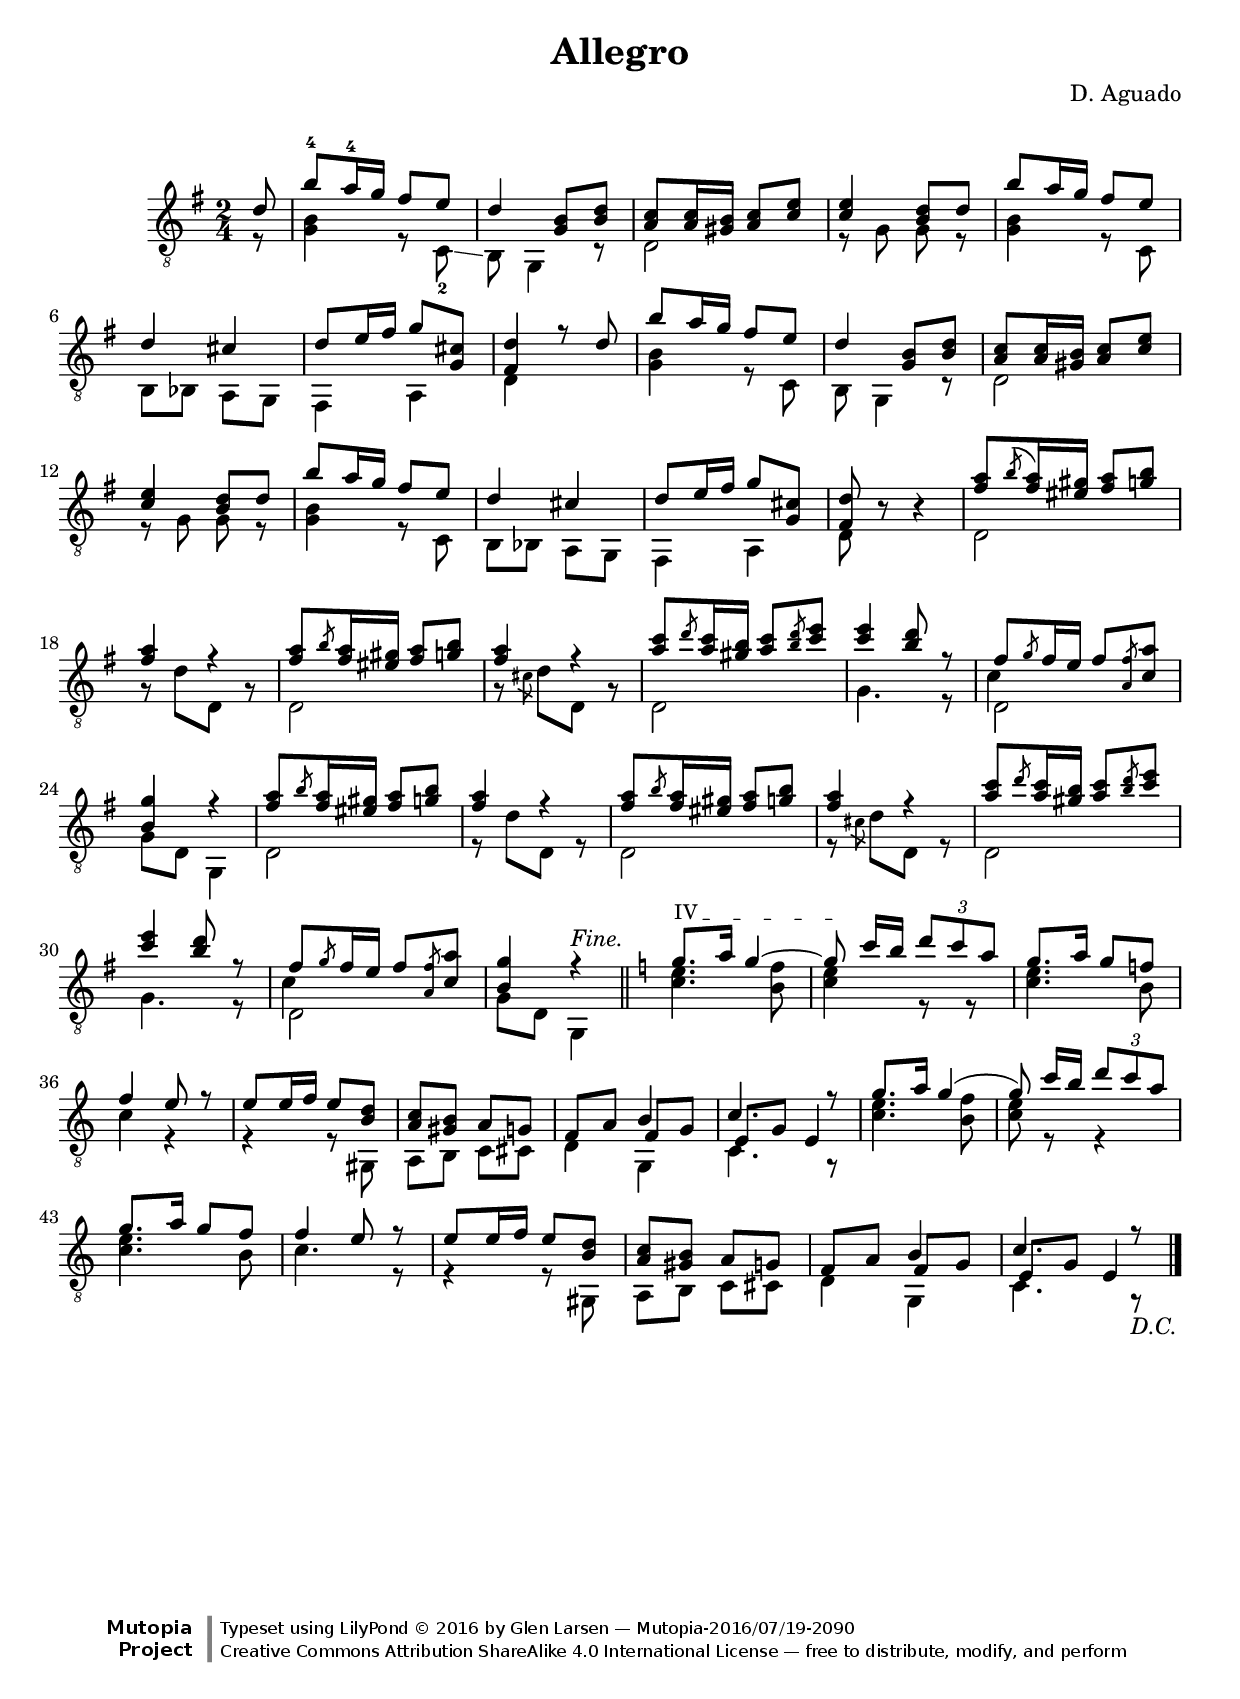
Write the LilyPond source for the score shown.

\version "2.19.34"

\header {
  title = "Allegro"
  composer = "D. Aguado"
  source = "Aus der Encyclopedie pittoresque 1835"
  date = "1835"
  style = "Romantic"
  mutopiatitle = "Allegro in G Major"
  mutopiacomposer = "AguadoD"
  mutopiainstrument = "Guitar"
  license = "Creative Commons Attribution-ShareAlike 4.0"
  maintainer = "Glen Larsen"
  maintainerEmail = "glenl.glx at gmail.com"
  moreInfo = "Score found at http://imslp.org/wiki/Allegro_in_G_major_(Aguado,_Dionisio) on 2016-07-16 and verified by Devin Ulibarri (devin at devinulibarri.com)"

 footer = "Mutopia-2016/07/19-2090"
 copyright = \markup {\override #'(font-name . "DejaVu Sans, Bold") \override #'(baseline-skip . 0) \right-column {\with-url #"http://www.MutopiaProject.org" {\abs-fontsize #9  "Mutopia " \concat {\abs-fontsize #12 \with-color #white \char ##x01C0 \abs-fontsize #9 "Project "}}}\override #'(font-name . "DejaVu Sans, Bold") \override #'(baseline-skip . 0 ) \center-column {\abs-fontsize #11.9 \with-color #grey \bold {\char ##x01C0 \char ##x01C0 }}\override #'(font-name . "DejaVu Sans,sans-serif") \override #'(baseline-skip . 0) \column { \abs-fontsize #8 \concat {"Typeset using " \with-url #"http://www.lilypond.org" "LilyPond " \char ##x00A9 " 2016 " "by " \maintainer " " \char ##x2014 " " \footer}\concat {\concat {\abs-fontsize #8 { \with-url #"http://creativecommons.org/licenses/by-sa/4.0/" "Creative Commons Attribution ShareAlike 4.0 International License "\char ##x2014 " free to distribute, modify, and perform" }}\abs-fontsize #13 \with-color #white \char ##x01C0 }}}
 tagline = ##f
}

\paper {
  % add space between composer/opus markup and first staff
  markup-system-spacing #'padding = #3
  % add a little space between composer and opus
  markup-markup-spacing #'padding = #1.2
  top-margin = #8
  bottom-margin = #12
}

mbreak = {} % { \break }
global = {
  \time 2/4
  \key g \major
}

upperVoice = \relative c' {
  \voiceOne
  \partial 8 { d8 | }
  b'8-4 a16-4 g fis8 e |
  d4 <g, b>8 <b d> |
  <a c>8 q16 <gis b> <a c>8 <c e> |
  <c e>4 <b d>8 d |
  b'8 a16 g fis8 e |

  \mbreak
  d4 cis |
  d8 e16 fis g8 <g, cis> |
  <fis d'>4 r8 d' |
  b'8 a16 g fis8 e |
  d4 <g, b>8 <b d> |

  \mbreak
  <a c>8 q16 <gis b> <a c>8 <c e> |
  <c e>4 <b d>8 d |
  b'8 a16 g fis8 e |
  d4 cis |
  d8 e16 fis g8 <g, cis> |
  <fis d'>8 b\rest b4\rest |

  \mbreak
  <fis' a>8 \acciaccatura{b8} <fis a>16 <eis gis> <fis a>8 <g b> |
  <fis a>4 r |
  <fis a>8 \slashedGrace{b8} <fis a>16 <eis gis> <fis a>8 <g b> |
  <fis a>4 r |
  <a c>8 \slashedGrace{d8} <a c>16 <gis b> <a c>8 \slashedGrace{<b d>8} <c e> |
  <c e>4 <b d>8 r |

  \mbreak
  fis8 \slashedGrace{g8} fis16 e fis8[ \slashedGrace{<a, fis'>8} <c a'>8] |
  <b g'>4 r |
  \repeat unfold 2 {
    <fis' a>8 \slashedGrace{b8} <fis a>16 <eis gis> <fis a>8 <g b> |
    <fis a>4 r |
  }

  \mbreak
  <a c>8 \slashedGrace{d8} <a c>16 <gis b> <a c>8[ \slashedGrace{<b d>8} <c e>8] |
  <c e>4 <b d>8 r |
  fis8 \slashedGrace{g8} fis16 e fis8[ \slashedGrace{<a, fis'>8} <c a'>8] |
  <b g'>4 r^\markup{\italic "Fine."} |
  \bar "||" \key c \major
  
  \override TextSpanner.bound-details.left.text = \markup{\small\upright\smallCaps "IV "}
  g'8.\startTextSpan a16 g4~ |
  g8\stopTextSpan\noBeam c16 b \tuplet 3/2 { d8 c a } |

  \mbreak
  g8. a16 g8 f! |
  f4 e8 r |
  e8 e16 f e8 <b d> |
  <a c>8 <gis b> a g %{ natural not indicated in original, but G natural is within the style's syntax while G sharp is not -- Devin U %} |
  f8 a b4 |
  c4. r8 |
  g'8. a16 g4^( |

  \mbreak
  g8\noBeam) c16 b \tuplet 3/2 { d8 c a } |
  g8. a16 g8 f |
  f4 e8 r |
  e8 e16 f e8 <b d> |
  <a c>8 <gis b> a g %{ natural not indicated in original, but G natural is within the style's syntax while G sharp is not -- Devin U %} |
  f8 a b4 |
  c4. r8 |

  \bar "|."
}

lowerVoice = \relative c' {
  \voiceTwo
  \partial 8 { r8 | }
  <g b>4 r8 c,8-2 \glissando |
  b8 g4 r8 |
  d'2 |
  r8 g g r |
  <g b>4 r8 c, |

  b8 bes a8 g |
  fis4 a |
  d4 s |
  <g b>4 r8 c, |
  b8 g4 r8 |

  d'2 |
  r8 g g r |
  <g b>4 r8 c, |
  b8 bes a g |
  fis4 a |
  d8 s4. |

  d2 |
  g8\rest d'[ d,] g\rest |
  d2 |
  g8\rest \slashedGrace{cis8} d[ d,] g\rest |
  d2 |
  g4. r8 |

  << {\voiceTwo d2 } \\ {\voiceThree\stemDown c'4 s } >>  |
  g8 d g,4 |
  d'2 |
  r8 d'8[ d,] r |
  d2 |
  r8 \slashedGrace{cis'8} d[ d,] r |

  d2 |
  g4. r8 |
  << {\voiceTwo d2 } \\ {\voiceThree\stemDown c'4 s } >>  |
  g8 d g,4 |
  % c \major
  <c' e>4. <b f'>8 |
  <c e>4 r8 r |

  <c e>4. b8 |
  c4 r |
  r4 r8 gis, |
  a8 b c cis |
  << { \voiceTwo d4 g, |
       c4. r8 | }
     \\ { \voiceThree\stemUp s4 f8 g | e8 g e4 } >> |
  
  <c' e>4. <b f'>8 |
  <c e>8 r8 r4 |
  <c e>4. b8 |
  c4. r8 |
  r4 r8 gis, |
  a8 b c cis |
  <<
    { \voiceTwo d4 g, | c4. r8_\markup{\italic "D.C."} } \\
    { \voiceThree s4 f8 g | e8 g e4 } >> |
}

\score {
  <<
    \new Staff = "Guitar" \with {
      midiInstrument = #"acoustic guitar (nylon)"
%      \override StringNumber #'stencil = ##f
    } <<
      \global
      \clef "treble_8"

      \context Voice = "upperVoice" \upperVoice
      \context Voice = "lowerVoice" \lowerVoice
    >>
%{
    % tabs are not completely developed
    \new TabStaff = "Guitar tabs" \with {
      restrainOpenStrings = ##t
    } <<
      \clef "moderntab"
      \global
      \context TabVoice = "upperVoice" \upperVoice
      \context TabVoice = "lowerVoice" \lowerVoice
    >>
%}
  >>
  \layout {}
  \midi {
    \context { \TabStaff \remove "Staff_performer" }
    \tempo 4 = 92
  }
}
